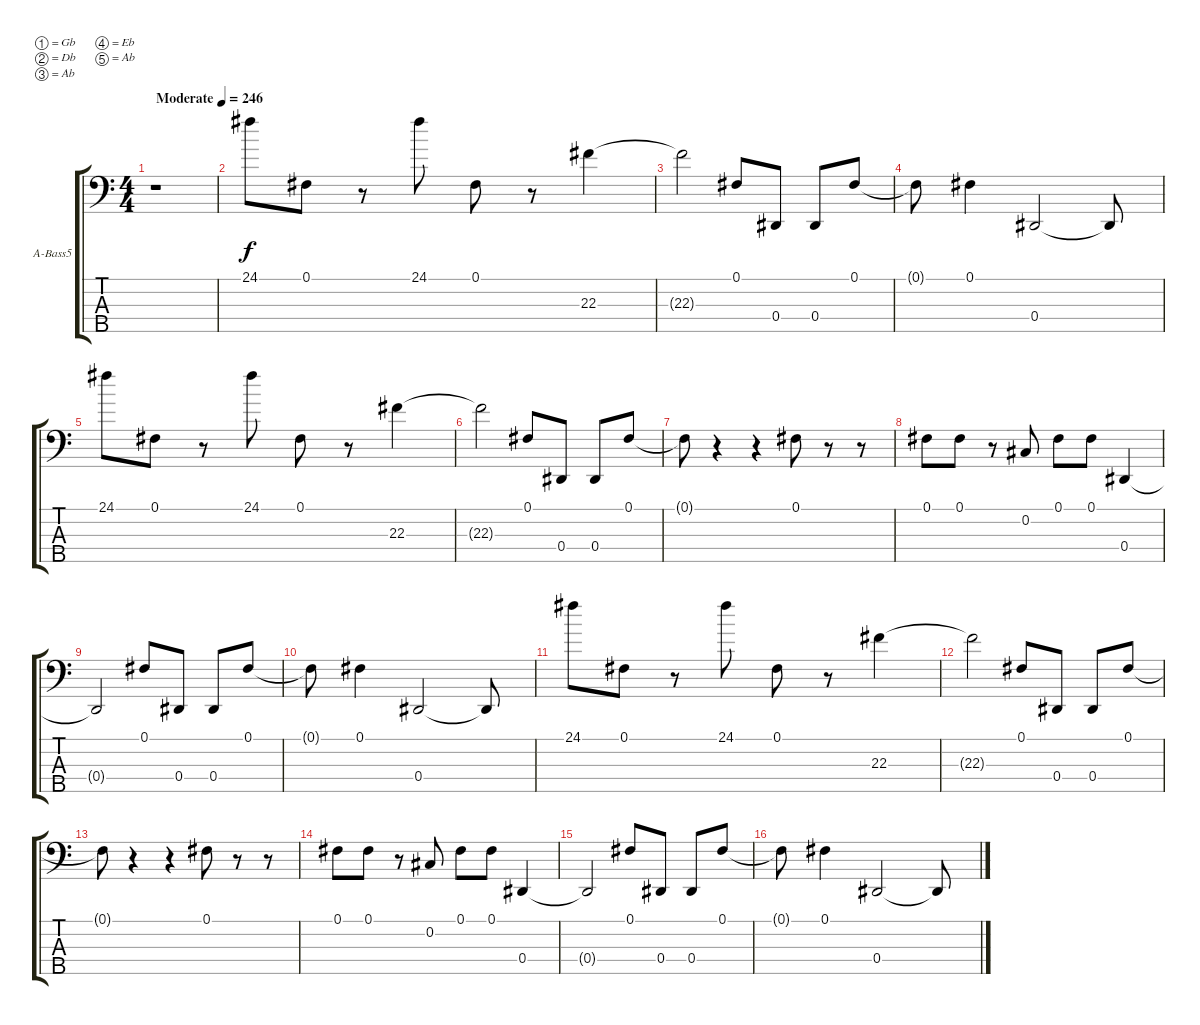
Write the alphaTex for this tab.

\bracketExtendMode groupsimilarinstruments
\firstSystemTrackNameOrientation horizontal
\otherSystemsTrackNameOrientation horizontal
\track ("BooBass (MIDI)" "A-Bass5") {instrument acousticgrandpiano}
\staff {score tabs}
\tuning (Gb2 Db2 Ab1 Eb1 Ab0)
\displaytranspose 12
\ts (4 4)
\beaming (8 2 2 2 2)
\tempo (246 "Moderate")
\clef f4
\ks c
r.1{dy f instrument acousticgrandpiano} |
24.1.8 0.1.8 r.8 24.1.8 0.1.8 r.8 22.3.4 |
22.3{t}.2 0.1.8 0.4.8 0.4.8 0.1.8 |
0.1{t}.8 0.1.4 0.4.2 0.4{t}.8 |
24.1.8 0.1.8 r.8 24.1.8 0.1.8 r.8 22.3.4 |
22.3{t}.2 0.1.8 0.4.8 0.4.8 0.1.8 |
0.1{t}.8 r.4 r.4 0.1.8 r.8 r.8 |
0.1.8 0.1.8 r.8 0.2.8 0.1.8 0.1.8 0.4.4 |
0.4{t}.2 0.1.8 0.4.8 0.4.8 0.1.8 |
0.1{t}.8 0.1.4 0.4.2 0.4{t}.8 |
24.1.8 0.1.8 r.8 24.1.8 0.1.8 r.8 22.3.4 |
22.3{t}.2 0.1.8 0.4.8 0.4.8 0.1.8 |
0.1{t}.8 r.4 r.4 0.1.8 r.8 r.8 |
0.1.8 0.1.8 r.8 0.2.8 0.1.8 0.1.8 0.4.4 |
0.4{t}.2 0.1.8 0.4.8 0.4.8 0.1.8 |
0.1{t}.8 0.1.4 0.4.2 0.4{t}.8
